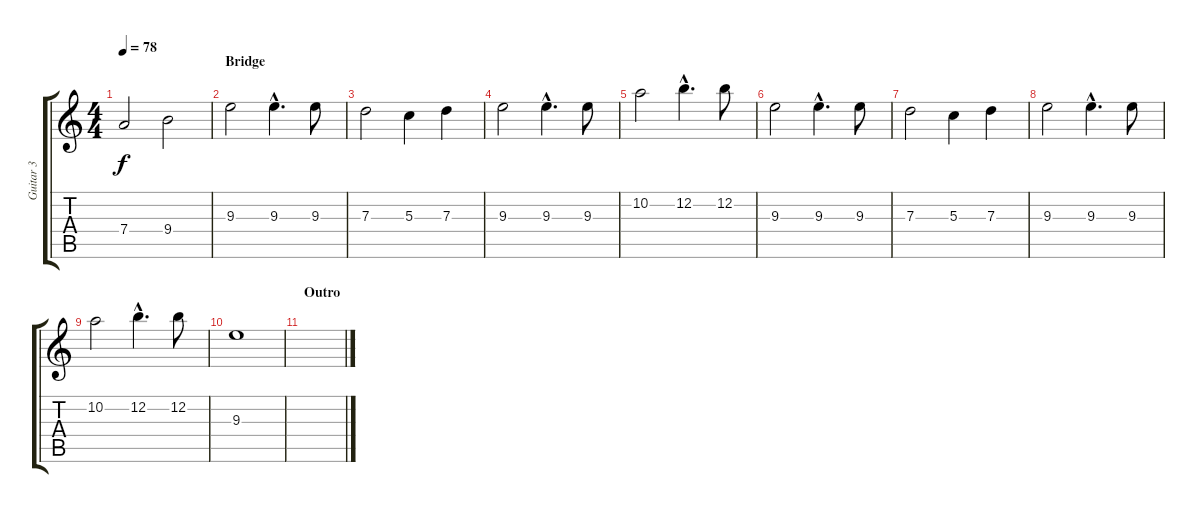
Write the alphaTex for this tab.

\track ("Guitar 3" "Guitar 3") {instrument overdrivenguitar}
\staff {score tabs}
\tuning (E4 B3 G3 D3 A2 E2) {hide}
\ts (4 4)
\tempo 78
\clef g2
\ks c
7.4.2{dy f} 9.4.2 |
\section ("" "Bridge")
9.3.2 9.3{hac}.4{d} 9.3.8 |
7.3.2 5.3.4 7.3.4 |
9.3.2 9.3{hac}.4{d} 9.3.8 |
10.2.2 12.2{hac}.4{d} 12.2.8 |
9.3.2 9.3{hac}.4{d} 9.3.8 |
7.3.2 5.3.4 7.3.4 |
9.3.2 9.3{hac}.4{d} 9.3.8 |
10.2.2 12.2{hac}.4{d} 12.2.8 |
9.3.1 |
\section ("" "Outro")
